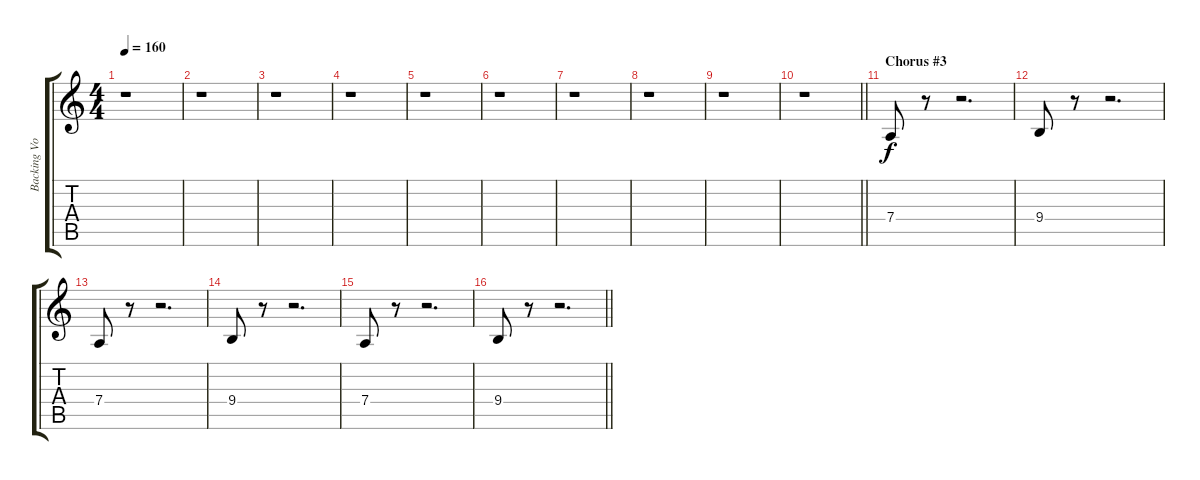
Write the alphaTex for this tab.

\track ("Backing Vocals" "Backing Vo") {instrument recorder}
\staff {score tabs}
\tuning (E4 B3 G3 D3 A2 E2) {hide}
\ts (4 4)
\tempo 160
\clef g2
\ks c
r.1{dy f} |
r.1 |
r.1 |
r.1 |
r.1 |
r.1 |
r.1 |
r.1 |
r.1 |
\barLineRight lightlight
r.1 |
\section ("" "Chorus #3")
7.4.8{instrument voiceoohs} r.8 r.2{d} |
9.4.8 r.8 r.2{d} |
7.4.8{instrument voiceoohs} r.8 r.2{d} |
9.4.8 r.8 r.2{d} |
7.4.8{instrument voiceoohs} r.8 r.2{d} |
\barLineRight lightlight
9.4.8 r.8 r.2{d}
